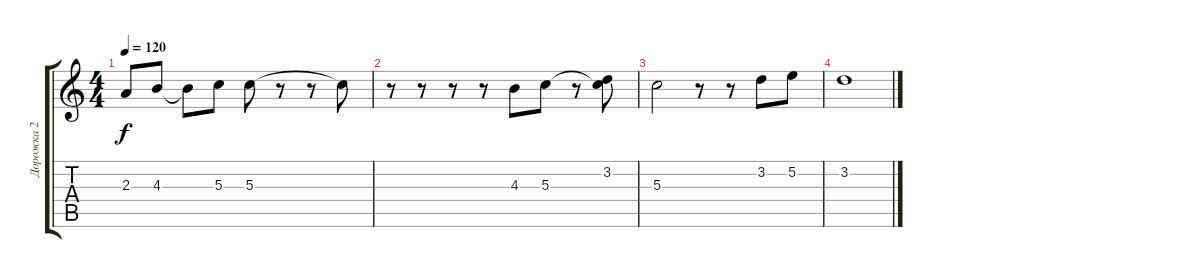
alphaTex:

\track ("Дорожка 2" "Дорожка 2") {instrument acousticguitarnylon}
\staff {score tabs}
\tuning (E4 B3 G3 D3 A2 E2) {hide}
\ts (4 4)
\tempo 120
\clef g2
\ks c
2.3.8{dy f} 4.3.8 4.3{t}.8 5.3.8 5.3.8 r.8 r.8 5.3{t}.8 |
r.8 r.8 r.8 r.8 4.3.8 5.3.8 r.8 (3.2 5.3{t}).8 |
5.3.2 r.8 r.8 3.2.8 5.2.8 |
3.2.1
